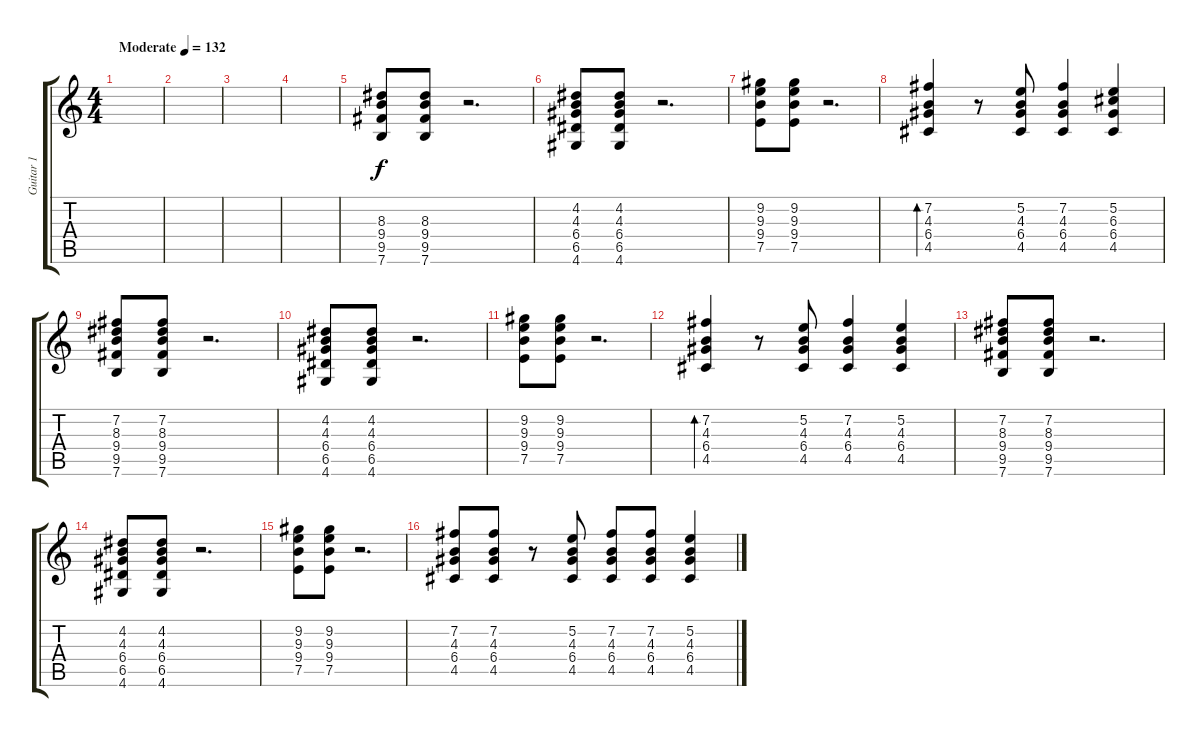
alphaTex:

\track ("Guitar 1" "Guitar 1") {instrument overdrivenguitar}
\staff {score tabs}
\tuning (E4 B3 G3 D3 A2 E2) {hide}
\ts (4 4)
\tempo (132 "Moderate")
\clef g2
\ks c
|
|
|
|
(8.3 9.4 9.5 7.6).8 (8.3 9.4 9.5 7.6).8 r.2{d} |
(4.2 4.3 6.4 6.5 4.6).8 (4.2 4.3 6.4 6.5 4.6).8 r.2{d} |
(9.2 9.3 9.4 7.5).8 (9.2 9.3 9.4 7.5).8 r.2{d} |
(7.2 4.3 6.4 4.5).4{bd 60} r.8 (5.2 4.3 6.4 4.5).8 (7.2 4.3 6.4 4.5).4 (5.2 6.3 6.4 4.5).4 |
(7.2 8.3 9.4 9.5 7.6).8 (7.2 8.3 9.4 9.5 7.6).8 r.2{d} |
(4.2 4.3 6.4 6.5 4.6).8 (4.2 4.3 6.4 6.5 4.6).8 r.2{d} |
(9.2 9.3 9.4 7.5).8 (9.2 9.3 9.4 7.5).8 r.2{d} |
(7.2 4.3 6.4 4.5).4{bd 60} r.8 (5.2 4.3 6.4 4.5).8 (7.2 4.3 6.4 4.5).4 (5.2 4.3 6.4 4.5).4 |
(7.2 8.3 9.4 9.5 7.6).8 (7.2 8.3 9.4 9.5 7.6).8 r.2{d} |
(4.2 4.3 6.4 6.5 4.6).8 (4.2 4.3 6.4 6.5 4.6).8 r.2{d} |
(9.2 9.3 9.4 7.5).8 (9.2 9.3 9.4 7.5).8 r.2{d} |
(7.2 4.3 6.4 4.5).8 (7.2 4.3 6.4 4.5).8 r.8 (5.2 4.3 6.4 4.5).8 (7.2 4.3 6.4 4.5).8 (7.2 4.3 6.4 4.5).8 (5.2 4.3 6.4 4.5).4
